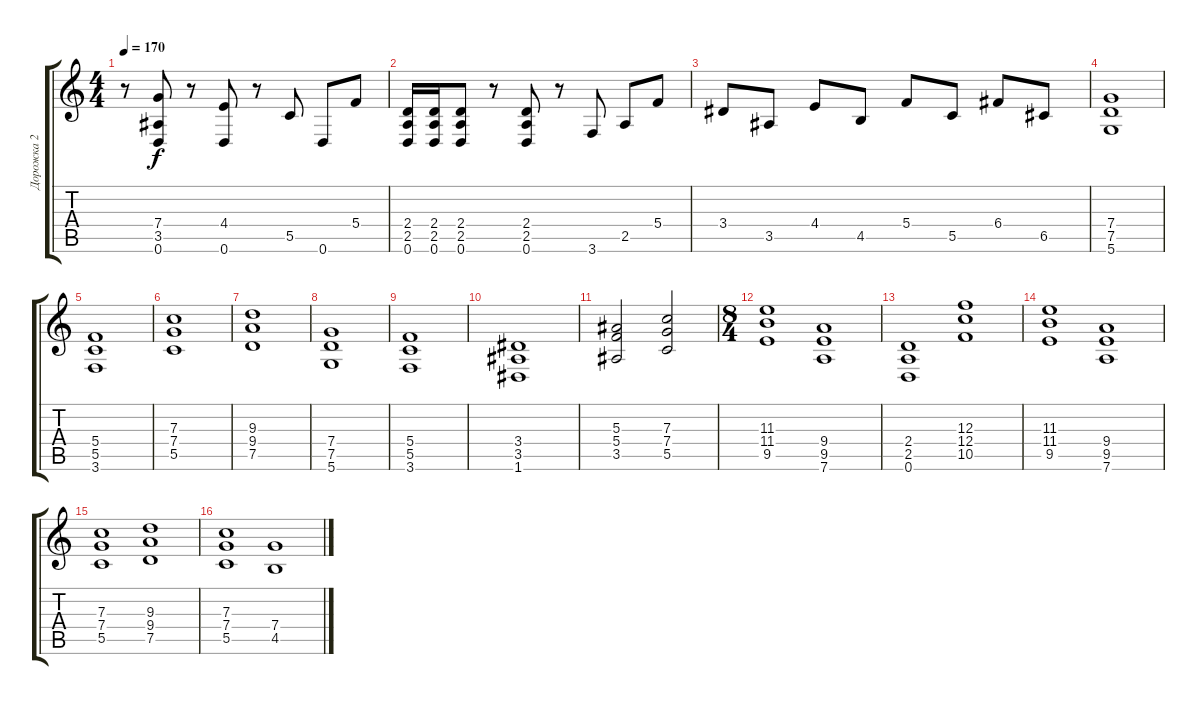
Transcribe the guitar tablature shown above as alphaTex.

\track ("Дорожка 2" "Дорожка 2") {instrument distortionguitar}
\staff {score tabs}
\tuning (D4 A3 F3 C3 G2 D2) {hide}
\ts (4 4)
\tempo 170
\clef g2
\ks c
r.8{dy f} (7.4 3.5 0.6).8 r.8 (4.4 0.6).8 r.8 5.5.8 0.6.8 5.4.8 |
(2.4 2.5 0.6).16 (2.4 2.5 0.6).16 (2.4 2.5 0.6).8 r.8 (2.4 2.5 0.6).8 r.8 3.6.8 2.5.8 5.4.8 |
3.4.8 3.5.8 4.4.8 4.5.8 5.4.8 5.5.8 6.4.8 6.5.8 |
(7.4 7.5 5.6).1 |
(5.4 5.5 3.6).1 |
(7.3 7.4 5.5).1 |
(9.3 9.4 7.5).1 |
(7.4 7.5 5.6).1 |
(5.4 5.5 3.6).1 |
(3.4 3.5 1.6).1 |
(5.3 5.4 3.5).2 (7.3 7.4 5.5).2 |
\ts (8 4)
(11.3 11.4 9.5).1 (9.4 9.5 7.6).1 |
(2.4 2.5 0.6).1 (12.3 12.4 10.5).1 |
(11.3 11.4 9.5).1 (9.4 9.5 7.6).1 |
(7.3 7.4 5.5).1 (9.3 9.4 7.5).1 |
(7.3 7.4 5.5).1 (7.4 4.5).1
